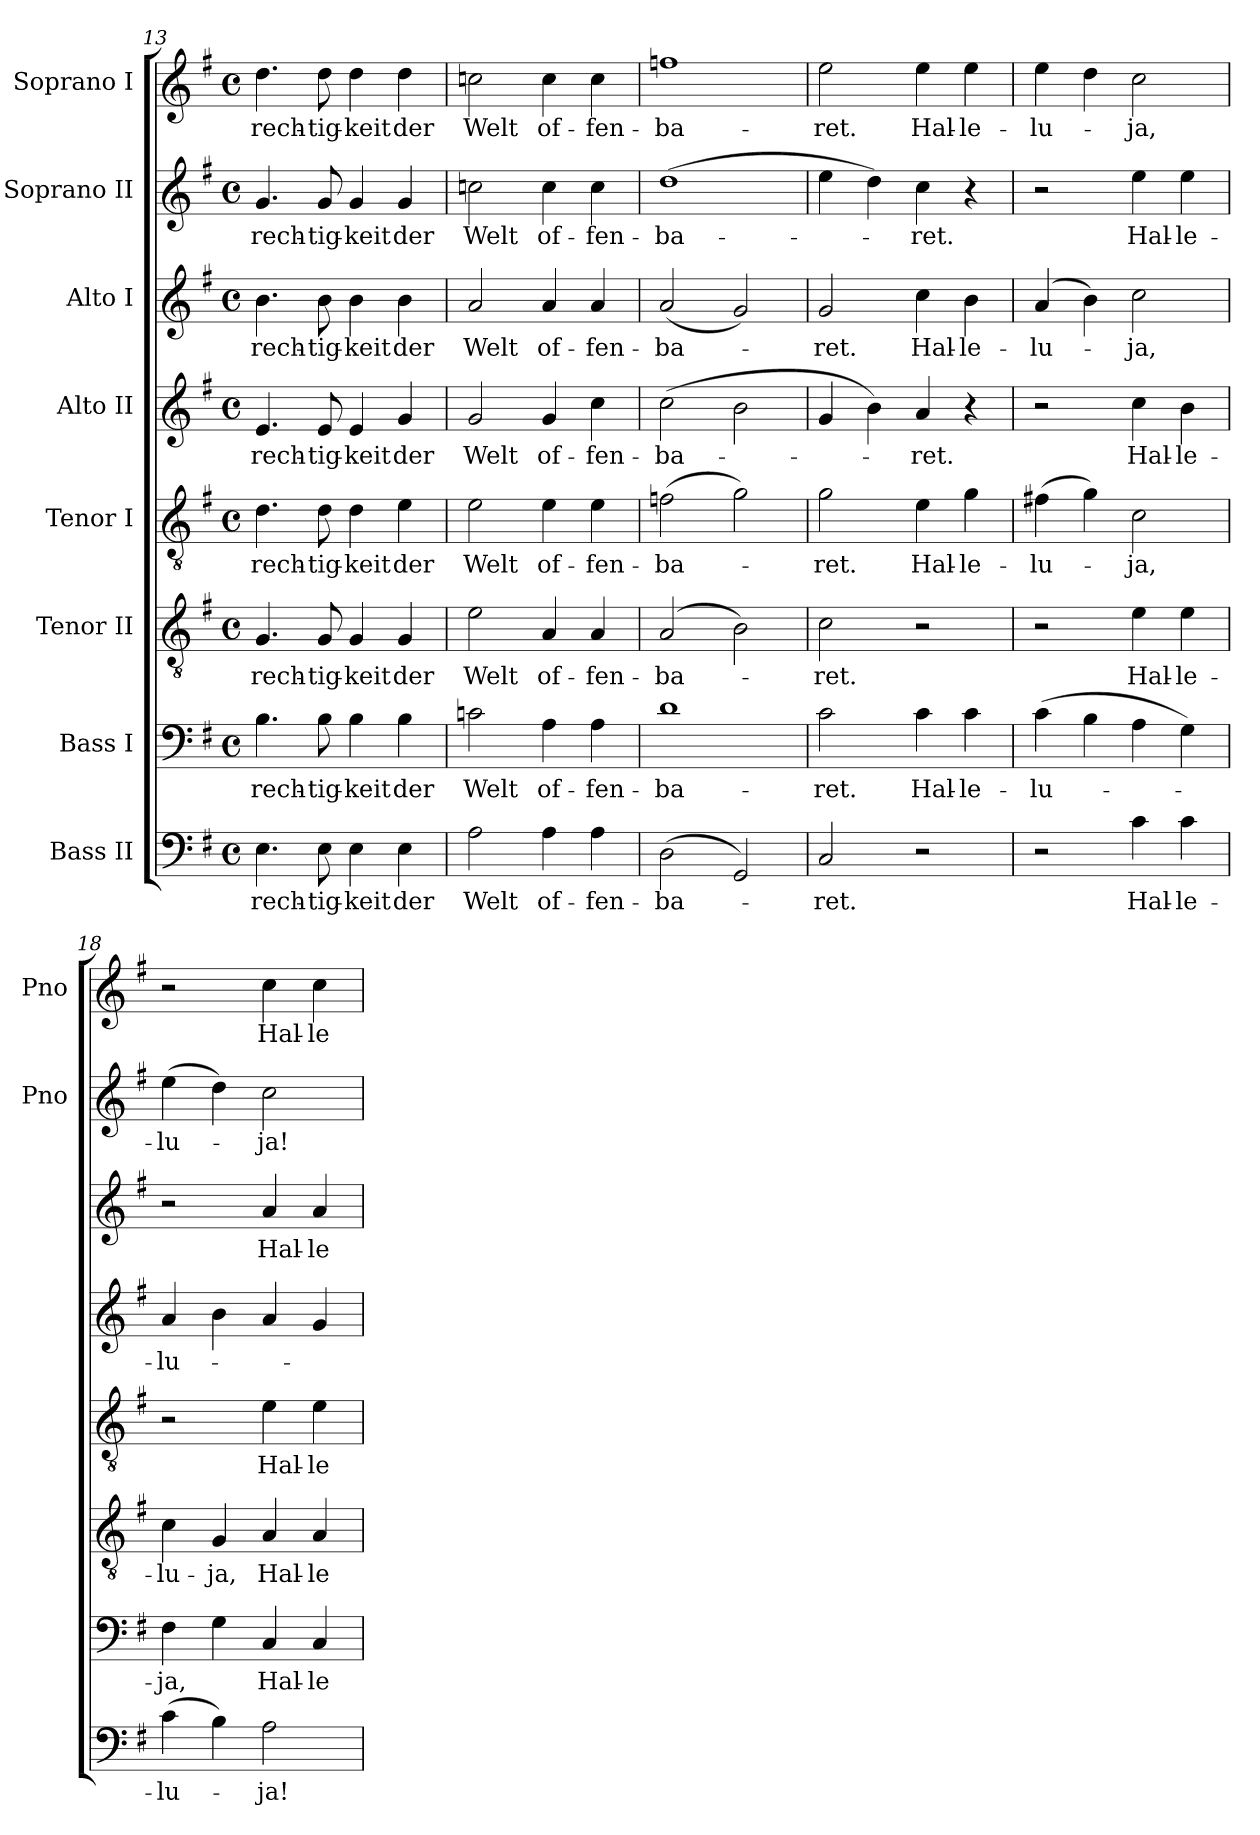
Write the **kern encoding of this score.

**kern	**text	**kern	**text	**kern	**text	**kern	**text	**kern	**text	**kern	**text	**kern	**text	**kern	**text
*part8	*part8	*part7	*part7	*part6	*part6	*part5	*part5	*part4	*part4	*part3	*part3	*part2	*part2	*part1	*part1
*staff8	*staff8	*staff7	*staff7	*staff6	*staff6	*staff5	*staff5	*staff4	*staff4	*staff3	*staff3	*staff2	*staff2	*staff1	*staff1
*I"Bass II	*	*I"Bass I	*	*I"Tenor II	*	*I"Tenor I	*	*I"Alto II	*	*I"Alto I	*	*I"Soprano II	*	*I"Soprano I	*
*	*	*	*	*	*	*	*	*	*	*	*	*I'Pno	*	*I'Pno	*
!!LO:PB:g=z
*clefF4	*	*clefF4	*	*clefGv2	*	*clefGv2	*	*clefG2	*	*clefG2	*	*clefG2	*	*clefG2	*
*k[f#]	*	*k[f#]	*	*k[f#]	*	*k[f#]	*	*k[f#]	*	*k[f#]	*	*k[f#]	*	*k[f#]	*
*G:	*	*G:	*	*G:	*	*G:	*	*G:	*	*G:	*	*G:	*	*G:	*
*M4/4	*	*M4/4	*	*M4/4	*	*M4/4	*	*M4/4	*	*M4/4	*	*M4/4	*	*M4/4	*
*met(c)	*	*met(c)	*	*met(c)	*	*met(c)	*	*met(c)	*	*met(c)	*	*met(c)	*	*met(c)	*
=13	=13	=13	=13	=13	=13	=13	=13	=13	=13	=13	=13	=13	=13	=13	=13
!	!LO:LY:b	!	!LO:LY:b	!	!LO:LY:b	!	!LO:LY:b	!	!LO:LY:b	!	!LO:LY:b	!	!LO:LY:b	!	!LO:LY:b
4.E\	-rech-	4.B\	-rech-	4.G/	-rech-	4.d\	-rech-	4.e/	-rech-	4.b\	-rech-	4.g/	-rech-	4.dd\	-rech-
!	!LO:LY:b	!	!LO:LY:b	!	!LO:LY:b	!	!LO:LY:b	!	!LO:LY:b	!	!LO:LY:b	!	!LO:LY:b	!	!LO:LY:b
8E\	-tig-	8B\	-tig-	8G/	-tig-	8d\	-tig-	8e/	-tig-	8b\	-tig-	8g/	-tig-	8dd\	-tig-
!	!LO:LY:b	!	!LO:LY:b	!	!LO:LY:b	!	!LO:LY:b	!	!LO:LY:b	!	!LO:LY:b	!	!LO:LY:b	!	!LO:LY:b
4E\	-keit	4B\	-keit	4G/	-keit	4d\	-keit	4e/	-keit	4b\	-keit	4g/	-keit	4dd\	-keit
!	!LO:LY:b	!	!LO:LY:b	!	!LO:LY:b	!	!LO:LY:b	!	!LO:LY:b	!	!LO:LY:b	!	!LO:LY:b	!	!LO:LY:b
4E\	der	4B\	der	4G/	der	4e\	der	4g/	der	4b\	der	4g/	der	4dd\	der
!!LO:PB:g=z
=14	=14	=14	=14	=14	=14	=14	=14	=14	=14	=14	=14	=14	=14	=14	=14
!	!LO:LY:b	!	!LO:LY:b	!	!LO:LY:b	!	!LO:LY:b	!	!LO:LY:b	!	!LO:LY:b	!	!LO:LY:b	!	!LO:LY:b
2A\	Welt	2cn\	Welt	2e\	Welt	2e\	Welt	2g/	Welt	2a/	Welt	2ccn\	Welt	2ccn\	Welt
!	!LO:LY:b	!	!LO:LY:b	!	!LO:LY:b	!	!LO:LY:b	!	!LO:LY:b	!	!LO:LY:b	!	!LO:LY:b	!	!LO:LY:b
4A\	of-	4A\	of-	4A/	of-	4e\	of-	4g/	of-	4a/	of-	4cc\	of-	4cc\	of-
!	!LO:LY:b	!	!LO:LY:b	!	!LO:LY:b	!	!LO:LY:b	!	!LO:LY:b	!	!LO:LY:b	!	!LO:LY:b	!	!LO:LY:b
4A\	-fen-	4A\	-fen-	4A/	-fen-	4e\	-fen-	4cc\	-fen-	4a/	-fen-	4cc\	-fen-	4cc\	-fen-
=15	=15	=15	=15	=15	=15	=15	=15	=15	=15	=15	=15	=15	=15	=15	=15
!	!LO:LY:b	!	!LO:LY:b	!	!LO:LY:b	!	!LO:LY:b	!	!LO:LY:b	!	!LO:LY:b	!	!LO:LY:b	!	!LO:LY:b
(>2D\	-ba-	1d	-ba-	(>2A/	-ba-	(>2fn\	-ba-	(>2cc\	-ba-	(<2a/	-ba-	(>1dd	-ba-	1ffn	-ba-
2GG/)	.	.	.	2B\)	.	2g\)	.	2b\	.	2g/)	.	.	.	.	.
=16	=16	=16	=16	=16	=16	=16	=16	=16	=16	=16	=16	=16	=16	=16	=16
!	!LO:LY:b	!	!LO:LY:b	!	!LO:LY:b	!	!LO:LY:b	!	!	!	!LO:LY:b	!	!	!	!LO:LY:b
2C/	-ret.	2c\	-ret.	2c\	-ret.	2g\	-ret.	4g/	.	2g/	-ret.	4ee\	.	2ee\	-ret.
.	.	.	.	.	.	.	.	4b\)	.	.	.	4dd\)	.	.	.
!	!	!	!LO:LY:b	!	!	!	!LO:LY:b	!	!LO:LY:b	!	!LO:LY:b	!	!LO:LY:b	!	!LO:LY:b
2r	.	4c\	Hal-	2r	.	4e\	Hal-	4a/	-ret.	4cc\	Hal-	4cc\	-ret.	4ee\	Hal-
!	!	!	!LO:LY:b	!	!	!	!LO:LY:b	!	!	!	!LO:LY:b	!	!	!	!LO:LY:b
.	.	4c\	-le-	.	.	4g\	-le-	4r	.	4b\	-le-	4r	.	4ee\	-le-
=17	=17	=17	=17	=17	=17	=17	=17	=17	=17	=17	=17	=17	=17	=17	=17
!	!	!	!LO:LY:b	!	!	!	!LO:LY:b	!	!	!	!LO:LY:b	!	!	!	!LO:LY:b
2r	.	(>4c\	-lu-	2r	.	(>4f#X\	-lu-	2r	.	(>4a/	-lu-	2r	.	4ee\	-lu-
.	.	4B\	.	.	.	4g\)	.	.	.	4b\)	.	.	.	4dd\	.
!	!LO:LY:b	!	!	!	!LO:LY:b	!	!LO:LY:b	!	!LO:LY:b	!	!LO:LY:b	!	!LO:LY:b	!	!LO:LY:b
4c\	Hal-	4A\	.	4e\	Hal-	2c\	-ja,	4cc\	Hal-	2cc\	-ja,	4ee\	Hal-	2cc\	-ja,
!	!LO:LY:b	!	!	!	!LO:LY:b	!	!	!	!LO:LY:b	!	!	!	!LO:LY:b	!	!
4c\	-le-	4G\)	.	4e\	-le-	.	.	4b\	-le-	.	.	4ee\	-le-	.	.
=18	=18	=18	=18	=18	=18	=18	=18	=18	=18	=18	=18	=18	=18	=18	=18
!	!LO:LY:b	!	!LO:LY:b	!	!LO:LY:b	!	!	!	!LO:LY:b	!	!	!	!LO:LY:b	!	!
(>4c\	-lu-	4F#\	-ja,	4c\	-lu-	2r	.	4a/	-lu-	2r	.	(>4ee\	-lu-	2r	.
!	!	!	!	!	!LO:LY:b	!	!	!	!	!	!	!	!	!	!
4B\)	.	4G\	.	4G/	-ja,	.	.	4b\	.	.	.	4dd\)	.	.	.
!	!LO:LY:b	!	!LO:LY:b	!	!LO:LY:b	!	!LO:LY:b	!	!	!	!LO:LY:b	!	!LO:LY:b	!	!LO:LY:b
2A\	-ja!	4C/	Hal-	4A/	Hal-	4e\	Hal-	4a/	.	4a/	Hal-	2cc\	-ja!	4cc\	Hal-
!	!	!	!LO:LY:b	!	!LO:LY:b	!	!LO:LY:b	!	!	!	!LO:LY:b	!	!	!	!LO:LY:b
.	.	4C/	-le-	4A/	-le-	4e\	-le-	4g/	.	4a/	-le-	.	.	4cc\	-le-
=	=	=	=	=	=	=	=	=	=	=	=	=	=	=	=
*-	*-	*-	*-	*-	*-	*-	*-	*-	*-	*-	*-	*-	*-	*-	*-
